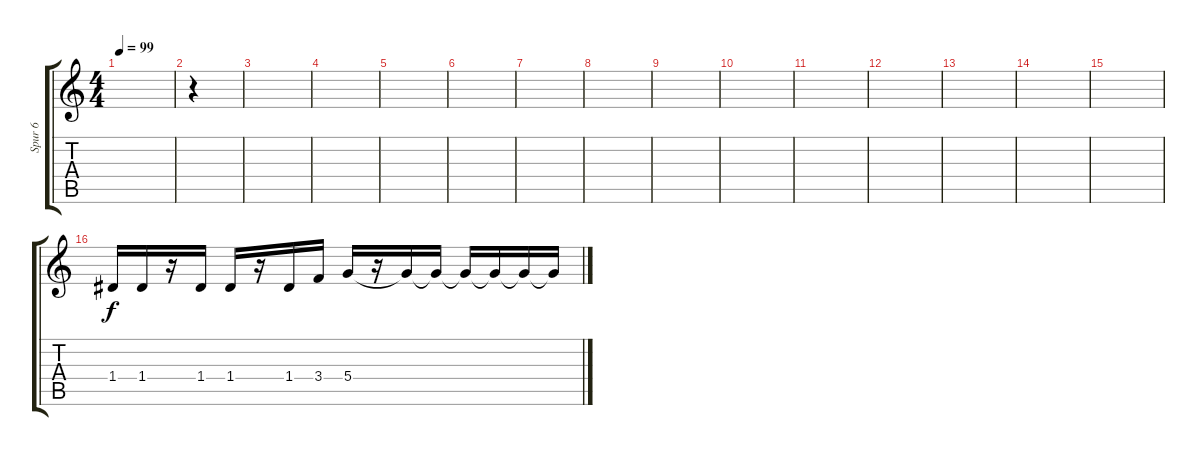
\track ("Spur 6" "Spur 6") {instrument overdrivenguitar}
\staff {score tabs}
\tuning (E4 B3 G3 D3 A2 E2) {hide}
\ts (4 4)
\tempo 99
\clef g2
\ks c
|
r.4 |
|
|
|
|
|
|
|
|
|
|
|
|
|
1.4.16 1.4.16 r.16 1.4.16 1.4.16 r.16 1.4.16 3.4.16 5.4.16 r.16 5.4{t}.16 5.4{t}.16 5.4{t}.16 5.4{t}.16 5.4{t}.16 5.4{t}.16
